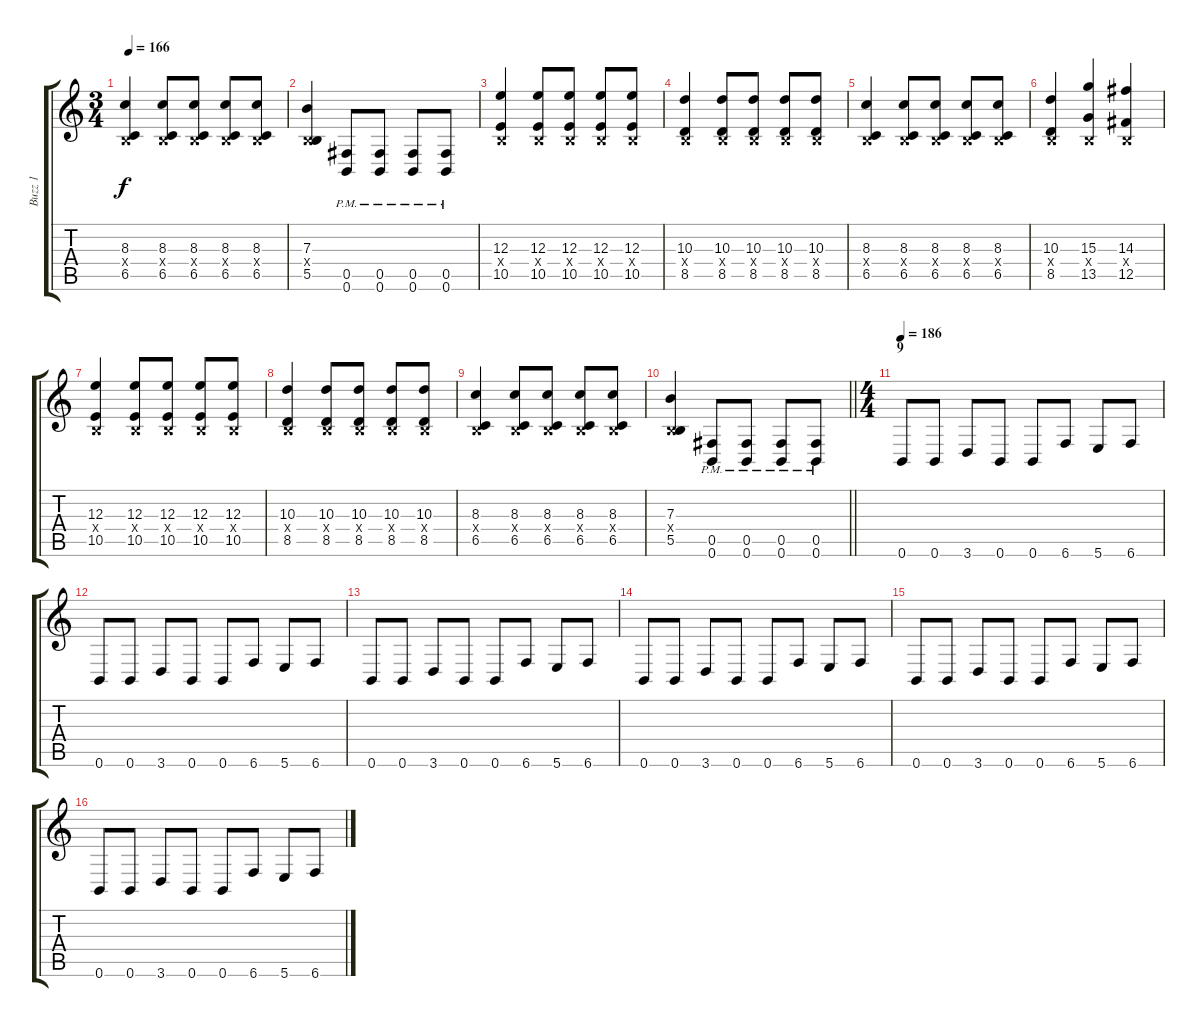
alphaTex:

\track ("Buzz 1" "Buzz 1") {instrument distortionguitar}
\staff {score tabs}
\tuning (Db4 Ab3 E3 B2 Gb2 B1) {hide}
\ts (3 4)
\tempo 166
\clef g2
\ks c
(8.3 0.4{x} 6.5).4{dy f} (8.3 0.4{x} 6.5).8 (8.3 0.4{x} 6.5).8 (8.3 0.4{x} 6.5).8 (8.3 0.4{x} 6.5).8 |
(7.3 0.4{x} 5.5).4 (0.5{pm} 0.6{pm}).8 (0.5{pm} 0.6{pm}).8 (0.5{pm} 0.6{pm}).8 (0.5{pm} 0.6{pm}).8 |
(12.3 0.4{x} 10.5).4 (12.3 0.4{x} 10.5).8 (12.3 0.4{x} 10.5).8 (12.3 0.4{x} 10.5).8 (12.3 0.4{x} 10.5).8 |
(10.3 0.4{x} 8.5).4 (10.3 0.4{x} 8.5).8 (10.3 0.4{x} 8.5).8 (10.3 0.4{x} 8.5).8 (10.3 0.4{x} 8.5).8 |
(8.3 0.4{x} 6.5).4 (8.3 0.4{x} 6.5).8 (8.3 0.4{x} 6.5).8 (8.3 0.4{x} 6.5).8 (8.3 0.4{x} 6.5).8 |
(10.3 0.4{x} 8.5).4 (15.3 0.4{x} 13.5).4 (14.3 0.4{x} 12.5).4 |
(12.3 0.4{x} 10.5).4 (12.3 0.4{x} 10.5).8 (12.3 0.4{x} 10.5).8 (12.3 0.4{x} 10.5).8 (12.3 0.4{x} 10.5).8 |
(10.3 0.4{x} 8.5).4 (10.3 0.4{x} 8.5).8 (10.3 0.4{x} 8.5).8 (10.3 0.4{x} 8.5).8 (10.3 0.4{x} 8.5).8 |
(8.3 0.4{x} 6.5).4 (8.3 0.4{x} 6.5).8 (8.3 0.4{x} 6.5).8 (8.3 0.4{x} 6.5).8 (8.3 0.4{x} 6.5).8 |
\barLineRight lightlight
(7.3 0.4{x} 5.5).4 (0.5{pm} 0.6{pm}).8 (0.5{pm} 0.6{pm}).8 (0.5{pm} 0.6{pm}).8 (0.5{pm} 0.6{pm}).8 |
\ts (4 4)
\section ("" "9")
\tempo 186
0.6.8 0.6.8 3.6.8 0.6.8 0.6.8 6.6.8 5.6.8 6.6.8 |
0.6.8 0.6.8 3.6.8 0.6.8 0.6.8 6.6.8 5.6.8 6.6.8 |
0.6.8 0.6.8 3.6.8 0.6.8 0.6.8 6.6.8 5.6.8 6.6.8 |
0.6.8 0.6.8 3.6.8 0.6.8 0.6.8 6.6.8 5.6.8 6.6.8 |
0.6.8 0.6.8 3.6.8 0.6.8 0.6.8 6.6.8 5.6.8 6.6.8 |
0.6.8 0.6.8 3.6.8 0.6.8 0.6.8 6.6.8 5.6.8 6.6.8
